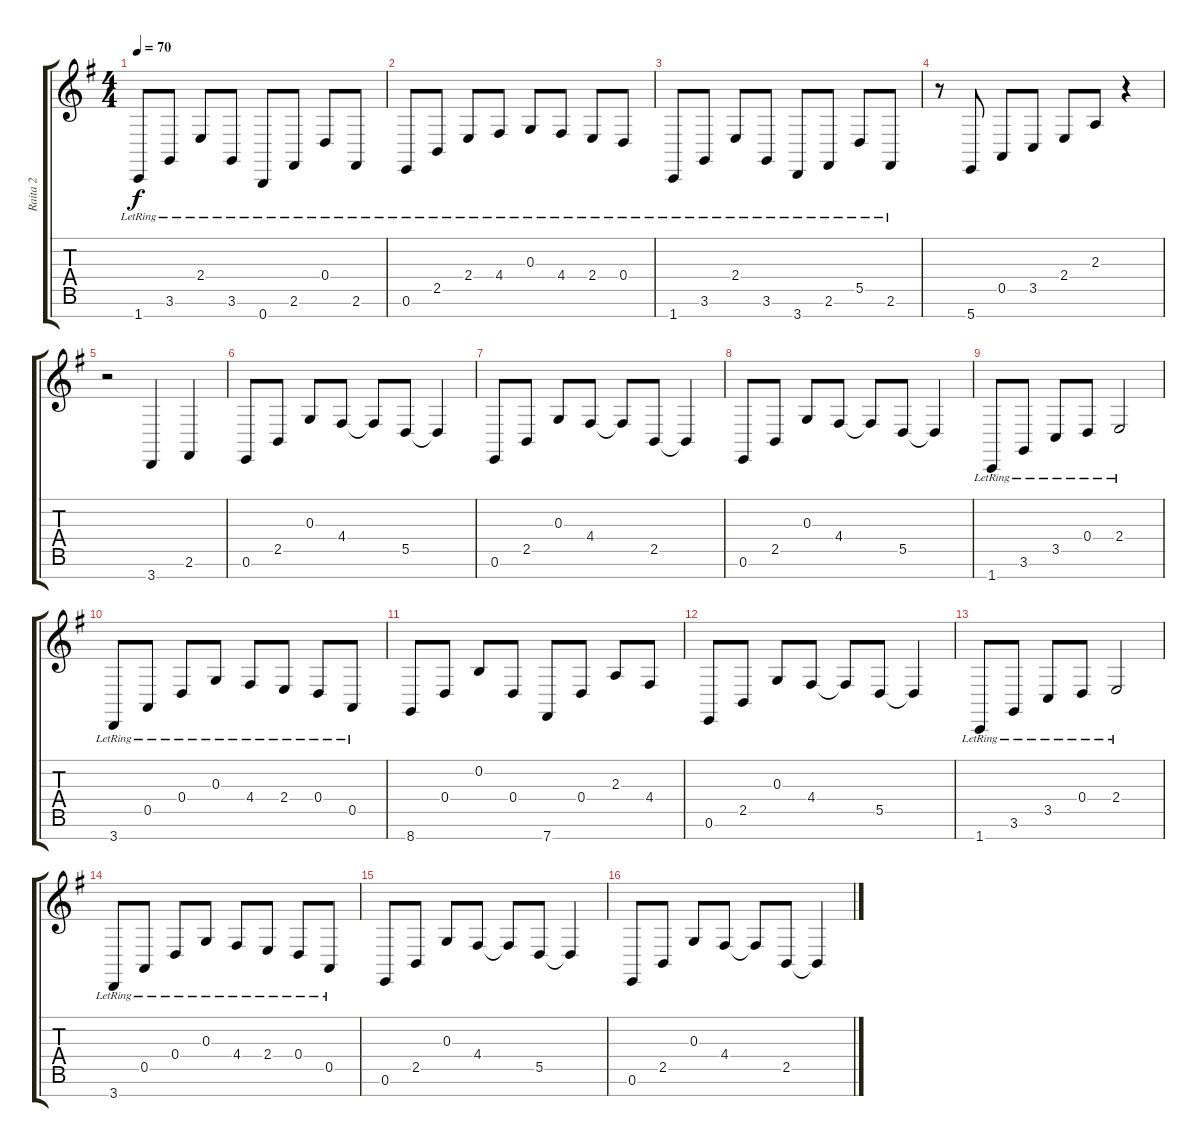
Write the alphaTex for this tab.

\track ("Raita 2" "Raita 2") {instrument brightacousticpiano}
\staff {score tabs}
\tuning (E4 B3 G3 D3 A2 E2 B1) {hide}
\ts (4 4)
\tempo 70
\clef g2
\ks g
1.7{lr}.8{dy f} 3.6{lr}.8 2.4{lr}.8 3.6{lr}.8 0.7{lr}.8 2.6{lr}.8 0.4{lr}.8 2.6{lr}.8 |
0.6{lr}.8 2.5{lr}.8 2.4{lr}.8 4.4{lr}.8 0.3{lr}.8 4.4{lr}.8 2.4{lr}.8 0.4{lr}.8 |
1.7{lr}.8 3.6{lr}.8 2.4{lr}.8 3.6{lr}.8 3.7{lr}.8 2.6{lr}.8 5.5{lr}.8 2.6{lr}.8 |
r.8 5.7.8 0.5.8 3.5.8 2.4.8 2.3.8 r.4 |
r.2 3.7.4 2.6.4 |
0.6.8 2.5.8 0.3.8 4.4.8 4.4{t}.8 5.5.8 5.5{t}.4 |
0.6.8 2.5.8 0.3.8 4.4.8 4.4{t}.8 2.5.8 2.5{t}.4 |
0.6.8 2.5.8 0.3.8 4.4.8 4.4{t}.8 5.5.8 5.5{t}.4 |
1.7{lr}.8 3.6{lr}.8 3.5{lr}.8 0.4{lr}.8 2.4{lr}.2 |
3.7{lr}.8 0.5{lr}.8 0.4{lr}.8 0.3{lr}.8 4.4{lr}.8 2.4{lr}.8 0.4{lr}.8 0.5{lr}.8 |
8.7.8 0.4.8 0.2.8 0.4.8 7.7.8 0.4.8 2.3.8 4.4.8 |
0.6.8 2.5.8 0.3.8 4.4.8 4.4{t}.8 5.5.8 5.5{t}.4 |
1.7{lr}.8 3.6{lr}.8 3.5{lr}.8 0.4{lr}.8 2.4{lr}.2 |
3.7{lr}.8 0.5{lr}.8 0.4{lr}.8 0.3{lr}.8 4.4{lr}.8 2.4{lr}.8 0.4{lr}.8 0.5{lr}.8 |
0.6.8 2.5.8 0.3.8 4.4.8 4.4{t}.8 5.5.8 5.5{t}.4 |
0.6.8 2.5.8 0.3.8 4.4.8 4.4{t}.8 2.5.8 2.5{t}.4
